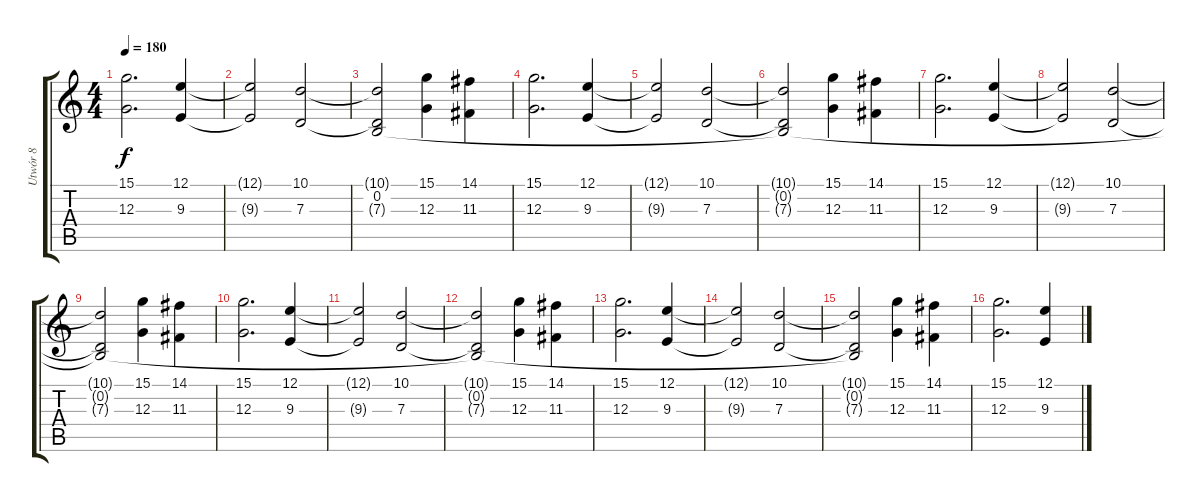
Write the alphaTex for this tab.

\track ("Utwór 8" "Utwór 8") {instrument stringensemble1}
\staff {score tabs}
\tuning (E4 B3 G3 D3 A2 E2) {hide}
\ts (4 4)
\tempo 180
\clef g2
\ks c
(15.1 12.3).2{d dy f} (12.1 9.3).4 |
(12.1{t} 9.3{t}).2 (10.1 7.3).2 |
(10.1{t} 0.2{t} 7.3{t}).2 (15.1 12.3).4 (14.1 11.3).4 |
(15.1 12.3).2{d} (12.1 9.3).4 |
(12.1{t} 9.3{t}).2 (10.1 7.3).2 |
(10.1{t} 0.2{t} 7.3{t}).2 (15.1 12.3).4 (14.1 11.3).4 |
(15.1 12.3).2{d} (12.1 9.3).4 |
(12.1{t} 9.3{t}).2 (10.1 7.3).2 |
(10.1{t} 0.2{t} 7.3{t}).2 (15.1 12.3).4 (14.1 11.3).4 |
(15.1 12.3).2{d} (12.1 9.3).4 |
(12.1{t} 9.3{t}).2 (10.1 7.3).2 |
(10.1{t} 0.2{t} 7.3{t}).2 (15.1 12.3).4 (14.1 11.3).4 |
(15.1 12.3).2{d} (12.1 9.3).4 |
(12.1{t} 9.3{t}).2 (10.1 7.3).2 |
(10.1{t} 0.2{t} 7.3{t}).2 (15.1 12.3).4 (14.1 11.3).4 |
(15.1 12.3).2{d} (12.1 9.3).4
